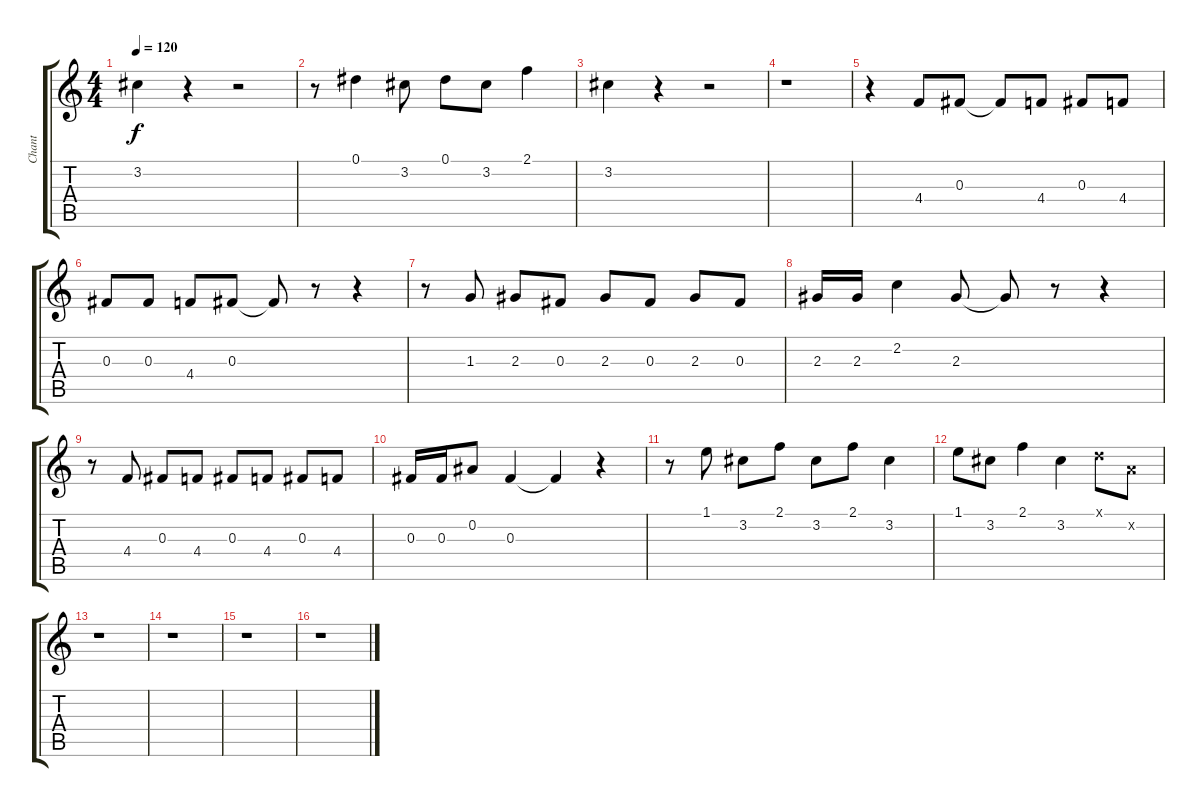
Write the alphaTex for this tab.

\track ("Chant" "Chant") {instrument distortionguitar}
\staff {score tabs}
\tuning (Eb4 Bb3 Gb3 Db3 Ab2 Eb2) {hide}
\ts (4 4)
\tempo 120
\clef g2
\ks c
3.2.4{dy f} r.4 r.2 |
r.8 0.1.4 3.2.8 0.1.8 3.2.8 2.1.4 |
3.2.4 r.4 r.2 |
r.1 |
r.4 4.4.8 0.3.8 0.3{t}.8 4.4.8 0.3.8 4.4.8 |
0.3.8 0.3.8 4.4.8 0.3.8 0.3{t}.8 r.8 r.4 |
r.8 1.3.8 2.3.8 0.3.8 2.3.8 0.3.8 2.3.8 0.3.8 |
2.3.16 2.3.16 2.2.4 2.3.8 2.3{t}.8 r.8 r.4 |
r.8 4.4.8 0.3.8 4.4.8 0.3.8 4.4.8 0.3.8 4.4.8 |
0.3.16 0.3.16 0.2.8 0.3.4 0.3{t}.4 r.4 |
r.8 1.1.8 3.2.8 2.1.8 3.2.8 2.1.8 3.2.4 |
1.1.8 3.2.8 2.1.4 3.2.4 -1.1{x}.8 -1.2{x}.8 |
r.1 |
r.1 |
r.1 |
r.1
